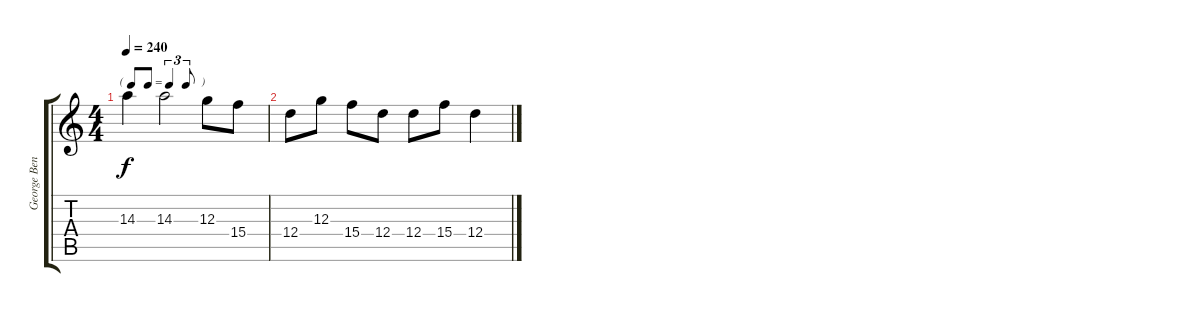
\track ("George Benson" "George Ben") {instrument electricguitarjazz}
\staff {score tabs}
\tuning (E4 B3 G3 D3 A2 E2) {hide}
\ts (4 4)
\tf triplet8th
\tempo 240
\clef g2
\ks c
14.3.4{dy f} 14.3.2 12.3.8 15.4.8 |
12.4.8 12.3.8 15.4.8 12.4.8 12.4.8 15.4.8 12.4.4
